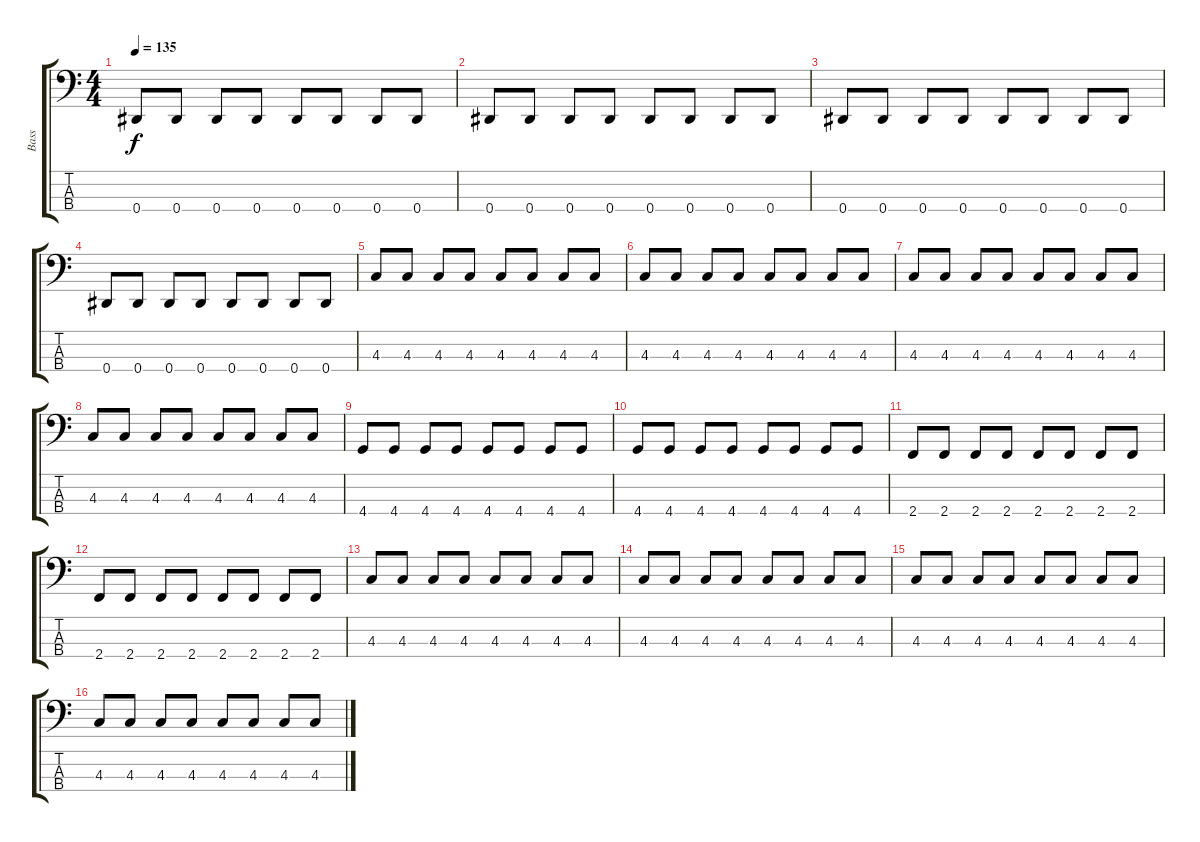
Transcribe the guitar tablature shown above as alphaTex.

\track ("Bass" "Bass") {instrument electricbassfinger}
\staff {score tabs}
\tuning (Gb2 Db2 Ab1 Eb1) {hide}
\ts (4 4)
\tempo 135
\clef f4
\ks c
0.4.8{dy f} 0.4.8 0.4.8 0.4.8 0.4.8 0.4.8 0.4.8 0.4.8 |
0.4.8 0.4.8 0.4.8 0.4.8 0.4.8 0.4.8 0.4.8 0.4.8 |
0.4.8 0.4.8 0.4.8 0.4.8 0.4.8 0.4.8 0.4.8 0.4.8 |
0.4.8 0.4.8 0.4.8 0.4.8 0.4.8 0.4.8 0.4.8 0.4.8 |
4.3.8 4.3.8 4.3.8 4.3.8 4.3.8 4.3.8 4.3.8 4.3.8 |
4.3.8 4.3.8 4.3.8 4.3.8 4.3.8 4.3.8 4.3.8 4.3.8 |
4.3.8 4.3.8 4.3.8 4.3.8 4.3.8 4.3.8 4.3.8 4.3.8 |
4.3.8 4.3.8 4.3.8 4.3.8 4.3.8 4.3.8 4.3.8 4.3.8 |
4.4.8 4.4.8 4.4.8 4.4.8 4.4.8 4.4.8 4.4.8 4.4.8 |
4.4.8 4.4.8 4.4.8 4.4.8 4.4.8 4.4.8 4.4.8 4.4.8 |
2.4.8 2.4.8 2.4.8 2.4.8 2.4.8 2.4.8 2.4.8 2.4.8 |
2.4.8 2.4.8 2.4.8 2.4.8 2.4.8 2.4.8 2.4.8 2.4.8 |
4.3.8 4.3.8 4.3.8 4.3.8 4.3.8 4.3.8 4.3.8 4.3.8 |
4.3.8 4.3.8 4.3.8 4.3.8 4.3.8 4.3.8 4.3.8 4.3.8 |
4.3.8 4.3.8 4.3.8 4.3.8 4.3.8 4.3.8 4.3.8 4.3.8 |
4.3.8 4.3.8 4.3.8 4.3.8 4.3.8 4.3.8 4.3.8 4.3.8
